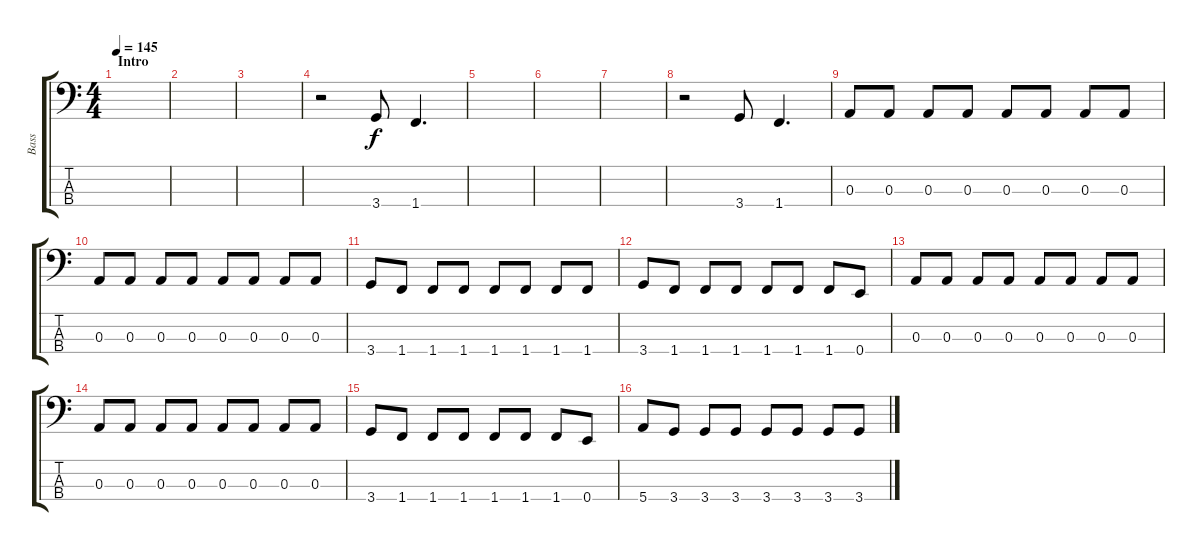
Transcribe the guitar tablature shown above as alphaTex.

\track ("Bass" "Bass") {instrument slapbass2}
\staff {score tabs}
\tuning (G2 D2 A1 E1) {hide}
\ts (4 4)
\section ("" "Intro")
\tempo 145
\clef f4
\ks c
|
|
|
r.2 3.4.8 1.4.4{d} |
|
|
|
r.2 3.4.8 1.4.4{d} |
0.3.8 0.3.8 0.3.8 0.3.8 0.3.8 0.3.8 0.3.8 0.3.8 |
0.3.8 0.3.8 0.3.8 0.3.8 0.3.8 0.3.8 0.3.8 0.3.8 |
3.4.8 1.4.8 1.4.8 1.4.8 1.4.8 1.4.8 1.4.8 1.4.8 |
3.4.8 1.4.8 1.4.8 1.4.8 1.4.8 1.4.8 1.4.8 0.4.8 |
0.3.8 0.3.8 0.3.8 0.3.8 0.3.8 0.3.8 0.3.8 0.3.8 |
0.3.8 0.3.8 0.3.8 0.3.8 0.3.8 0.3.8 0.3.8 0.3.8 |
3.4.8 1.4.8 1.4.8 1.4.8 1.4.8 1.4.8 1.4.8 0.4.8 |
5.4.8 3.4.8 3.4.8 3.4.8 3.4.8 3.4.8 3.4.8 3.4.8
